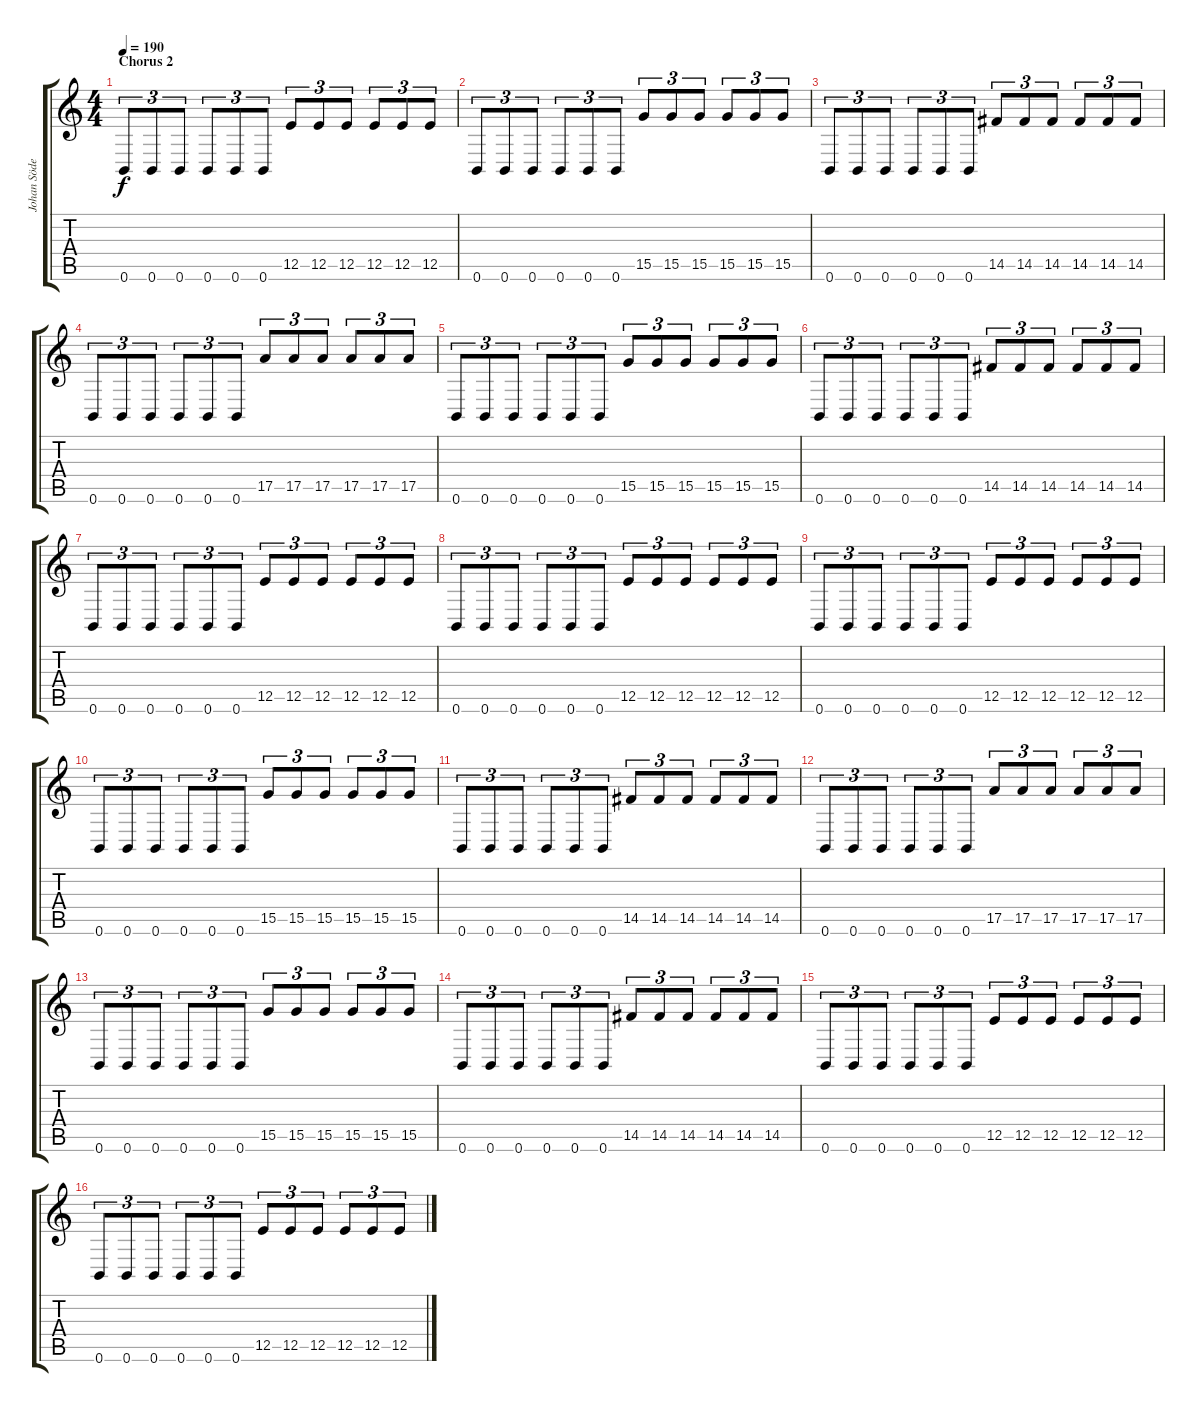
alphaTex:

\track ("Johan Söderberg" "Johan Söde") {instrument distortionguitar}
\staff {score tabs}
\tuning (B3 Gb3 D3 A2 E2 B1) {hide}
\ts (4 4)
\section ("" "Chorus 2")
\tempo 190
\clef g2
\ks c
0.6.8{tu (3 2) dy f} 0.6.8{tu (3 2)} 0.6.8{tu (3 2)} 0.6.8{tu (3 2)} 0.6.8{tu (3 2)} 0.6.8{tu (3 2)} 12.5.8{tu (3 2)} 12.5.8{tu (3 2)} 12.5.8{tu (3 2)} 12.5.8{tu (3 2)} 12.5.8{tu (3 2)} 12.5.8{tu (3 2)} |
0.6.8{tu (3 2)} 0.6.8{tu (3 2)} 0.6.8{tu (3 2)} 0.6.8{tu (3 2)} 0.6.8{tu (3 2)} 0.6.8{tu (3 2)} 15.5.8{tu (3 2)} 15.5.8{tu (3 2)} 15.5.8{tu (3 2)} 15.5.8{tu (3 2)} 15.5.8{tu (3 2)} 15.5.8{tu (3 2)} |
0.6.8{tu (3 2)} 0.6.8{tu (3 2)} 0.6.8{tu (3 2)} 0.6.8{tu (3 2)} 0.6.8{tu (3 2)} 0.6.8{tu (3 2)} 14.5.8{tu (3 2)} 14.5.8{tu (3 2)} 14.5.8{tu (3 2)} 14.5.8{tu (3 2)} 14.5.8{tu (3 2)} 14.5.8{tu (3 2)} |
0.6.8{tu (3 2)} 0.6.8{tu (3 2)} 0.6.8{tu (3 2)} 0.6.8{tu (3 2)} 0.6.8{tu (3 2)} 0.6.8{tu (3 2)} 17.5.8{tu (3 2)} 17.5.8{tu (3 2)} 17.5.8{tu (3 2)} 17.5.8{tu (3 2)} 17.5.8{tu (3 2)} 17.5.8{tu (3 2)} |
0.6.8{tu (3 2)} 0.6.8{tu (3 2)} 0.6.8{tu (3 2)} 0.6.8{tu (3 2)} 0.6.8{tu (3 2)} 0.6.8{tu (3 2)} 15.5.8{tu (3 2)} 15.5.8{tu (3 2)} 15.5.8{tu (3 2)} 15.5.8{tu (3 2)} 15.5.8{tu (3 2)} 15.5.8{tu (3 2)} |
0.6.8{tu (3 2)} 0.6.8{tu (3 2)} 0.6.8{tu (3 2)} 0.6.8{tu (3 2)} 0.6.8{tu (3 2)} 0.6.8{tu (3 2)} 14.5.8{tu (3 2)} 14.5.8{tu (3 2)} 14.5.8{tu (3 2)} 14.5.8{tu (3 2)} 14.5.8{tu (3 2)} 14.5.8{tu (3 2)} |
0.6.8{tu (3 2)} 0.6.8{tu (3 2)} 0.6.8{tu (3 2)} 0.6.8{tu (3 2)} 0.6.8{tu (3 2)} 0.6.8{tu (3 2)} 12.5.8{tu (3 2)} 12.5.8{tu (3 2)} 12.5.8{tu (3 2)} 12.5.8{tu (3 2)} 12.5.8{tu (3 2)} 12.5.8{tu (3 2)} |
0.6.8{tu (3 2)} 0.6.8{tu (3 2)} 0.6.8{tu (3 2)} 0.6.8{tu (3 2)} 0.6.8{tu (3 2)} 0.6.8{tu (3 2)} 12.5.8{tu (3 2)} 12.5.8{tu (3 2)} 12.5.8{tu (3 2)} 12.5.8{tu (3 2)} 12.5.8{tu (3 2)} 12.5.8{tu (3 2)} |
0.6.8{tu (3 2)} 0.6.8{tu (3 2)} 0.6.8{tu (3 2)} 0.6.8{tu (3 2)} 0.6.8{tu (3 2)} 0.6.8{tu (3 2)} 12.5.8{tu (3 2)} 12.5.8{tu (3 2)} 12.5.8{tu (3 2)} 12.5.8{tu (3 2)} 12.5.8{tu (3 2)} 12.5.8{tu (3 2)} |
0.6.8{tu (3 2)} 0.6.8{tu (3 2)} 0.6.8{tu (3 2)} 0.6.8{tu (3 2)} 0.6.8{tu (3 2)} 0.6.8{tu (3 2)} 15.5.8{tu (3 2)} 15.5.8{tu (3 2)} 15.5.8{tu (3 2)} 15.5.8{tu (3 2)} 15.5.8{tu (3 2)} 15.5.8{tu (3 2)} |
0.6.8{tu (3 2)} 0.6.8{tu (3 2)} 0.6.8{tu (3 2)} 0.6.8{tu (3 2)} 0.6.8{tu (3 2)} 0.6.8{tu (3 2)} 14.5.8{tu (3 2)} 14.5.8{tu (3 2)} 14.5.8{tu (3 2)} 14.5.8{tu (3 2)} 14.5.8{tu (3 2)} 14.5.8{tu (3 2)} |
0.6.8{tu (3 2)} 0.6.8{tu (3 2)} 0.6.8{tu (3 2)} 0.6.8{tu (3 2)} 0.6.8{tu (3 2)} 0.6.8{tu (3 2)} 17.5.8{tu (3 2)} 17.5.8{tu (3 2)} 17.5.8{tu (3 2)} 17.5.8{tu (3 2)} 17.5.8{tu (3 2)} 17.5.8{tu (3 2)} |
0.6.8{tu (3 2)} 0.6.8{tu (3 2)} 0.6.8{tu (3 2)} 0.6.8{tu (3 2)} 0.6.8{tu (3 2)} 0.6.8{tu (3 2)} 15.5.8{tu (3 2)} 15.5.8{tu (3 2)} 15.5.8{tu (3 2)} 15.5.8{tu (3 2)} 15.5.8{tu (3 2)} 15.5.8{tu (3 2)} |
0.6.8{tu (3 2)} 0.6.8{tu (3 2)} 0.6.8{tu (3 2)} 0.6.8{tu (3 2)} 0.6.8{tu (3 2)} 0.6.8{tu (3 2)} 14.5.8{tu (3 2)} 14.5.8{tu (3 2)} 14.5.8{tu (3 2)} 14.5.8{tu (3 2)} 14.5.8{tu (3 2)} 14.5.8{tu (3 2)} |
0.6.8{tu (3 2)} 0.6.8{tu (3 2)} 0.6.8{tu (3 2)} 0.6.8{tu (3 2)} 0.6.8{tu (3 2)} 0.6.8{tu (3 2)} 12.5.8{tu (3 2)} 12.5.8{tu (3 2)} 12.5.8{tu (3 2)} 12.5.8{tu (3 2)} 12.5.8{tu (3 2)} 12.5.8{tu (3 2)} |
0.6.8{tu (3 2)} 0.6.8{tu (3 2)} 0.6.8{tu (3 2)} 0.6.8{tu (3 2)} 0.6.8{tu (3 2)} 0.6.8{tu (3 2)} 12.5.8{tu (3 2)} 12.5.8{tu (3 2)} 12.5.8{tu (3 2)} 12.5.8{tu (3 2)} 12.5.8{tu (3 2)} 12.5.8{tu (3 2)}
